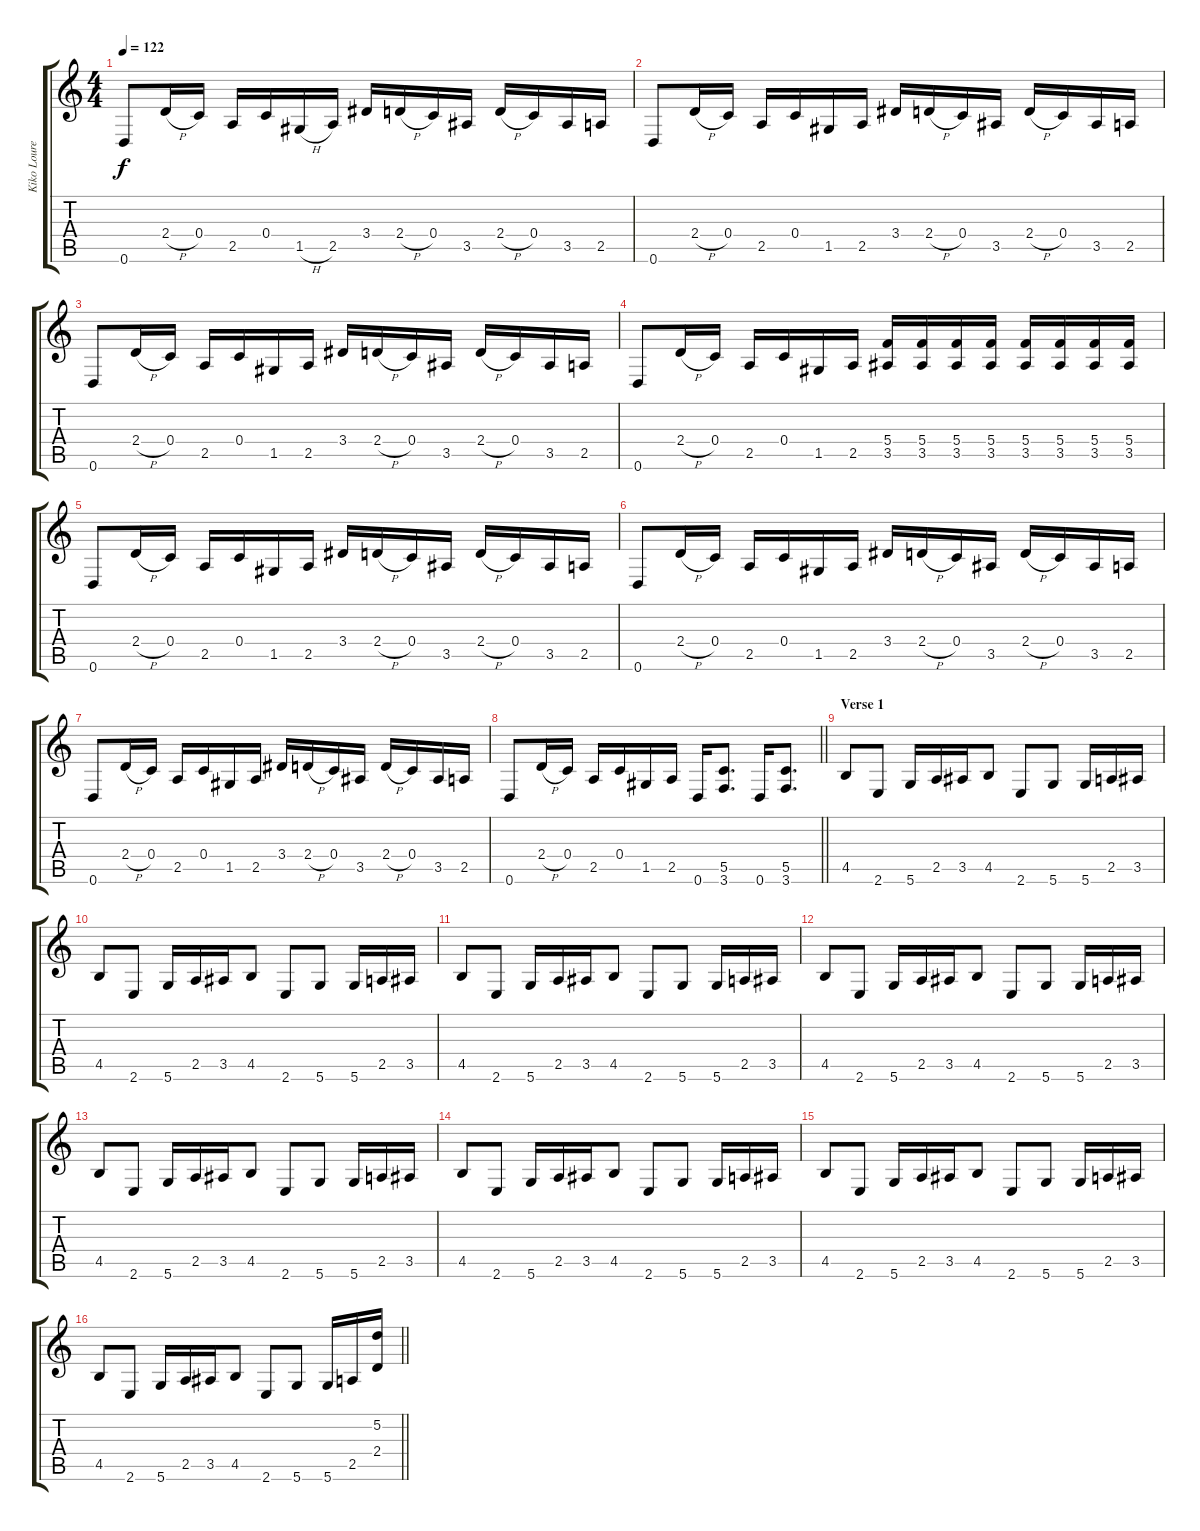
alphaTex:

\track ("Kiko Loureiro" "Kiko Loure") {instrument distortionguitar}
\staff {score tabs}
\tuning (D4 A3 F3 C3 G2 D2) {hide}
\ts (4 4)
\tempo 122
\clef g2
\ks c
0.6.8{dy f} 2.4{h}.16 0.4.16 2.5.16 0.4.16 1.5{h}.16 2.5.16 3.4.16 2.4{h}.16 0.4.16 3.5.16 2.4{h}.16 0.4.16 3.5.16 2.5.16 |
0.6.8 2.4{h}.16 0.4.16 2.5.16 0.4.16 1.5.16 2.5.16 3.4.16 2.4{h}.16 0.4.16 3.5.16 2.4{h}.16 0.4.16 3.5.16 2.5.16 |
0.6.8 2.4{h}.16 0.4.16 2.5.16 0.4.16 1.5.16 2.5.16 3.4.16 2.4{h}.16 0.4.16 3.5.16 2.4{h}.16 0.4.16 3.5.16 2.5.16 |
0.6.8 2.4{h}.16 0.4.16 2.5.16 0.4.16 1.5.16 2.5.16 (5.4 3.5).16 (5.4 3.5).16 (5.4 3.5).16 (5.4 3.5).16 (5.4 3.5).16 (5.4 3.5).16 (5.4 3.5).16 (5.4 3.5).16 |
0.6.8 2.4{h}.16 0.4.16 2.5.16 0.4.16 1.5.16 2.5.16 3.4.16 2.4{h}.16 0.4.16 3.5.16 2.4{h}.16 0.4.16 3.5.16 2.5.16 |
0.6.8 2.4{h}.16 0.4.16 2.5.16 0.4.16 1.5.16 2.5.16 3.4.16 2.4{h}.16 0.4.16 3.5.16 2.4{h}.16 0.4.16 3.5.16 2.5.16 |
0.6.8 2.4{h}.16 0.4.16 2.5.16 0.4.16 1.5.16 2.5.16 3.4.16 2.4{h}.16 0.4.16 3.5.16 2.4{h}.16 0.4.16 3.5.16 2.5.16 |
\barLineRight lightlight
0.6.8 2.4{h}.16 0.4.16 2.5.16 0.4.16 1.5.16 2.5.16 0.6.16 (5.5 3.6).8{d} 0.6.16 (5.5 3.6).8{d} |
\section ("" "Verse 1")
4.5.8 2.6.8 5.6.16 2.5.16 3.5.16 4.5.8 2.6.8 5.6.8 5.6.16 2.5.16 3.5.16 |
4.5.8 2.6.8 5.6.16 2.5.16 3.5.16 4.5.8 2.6.8 5.6.8 5.6.16 2.5.16 3.5.16 |
4.5.8 2.6.8 5.6.16 2.5.16 3.5.16 4.5.8 2.6.8 5.6.8 5.6.16 2.5.16 3.5.16 |
4.5.8 2.6.8 5.6.16 2.5.16 3.5.16 4.5.8 2.6.8 5.6.8 5.6.16 2.5.16 3.5.16 |
4.5.8 2.6.8 5.6.16 2.5.16 3.5.16 4.5.8 2.6.8 5.6.8 5.6.16 2.5.16 3.5.16 |
4.5.8 2.6.8 5.6.16 2.5.16 3.5.16 4.5.8 2.6.8 5.6.8 5.6.16 2.5.16 3.5.16 |
4.5.8 2.6.8 5.6.16 2.5.16 3.5.16 4.5.8 2.6.8 5.6.8 5.6.16 2.5.16 3.5.16 |
\barLineRight lightlight
4.5.8 2.6.8 5.6.16 2.5.16 3.5.16 4.5.8 2.6.8 5.6.8 5.6.16 2.5.16 (5.2{sl} 2.4{sl}).16
